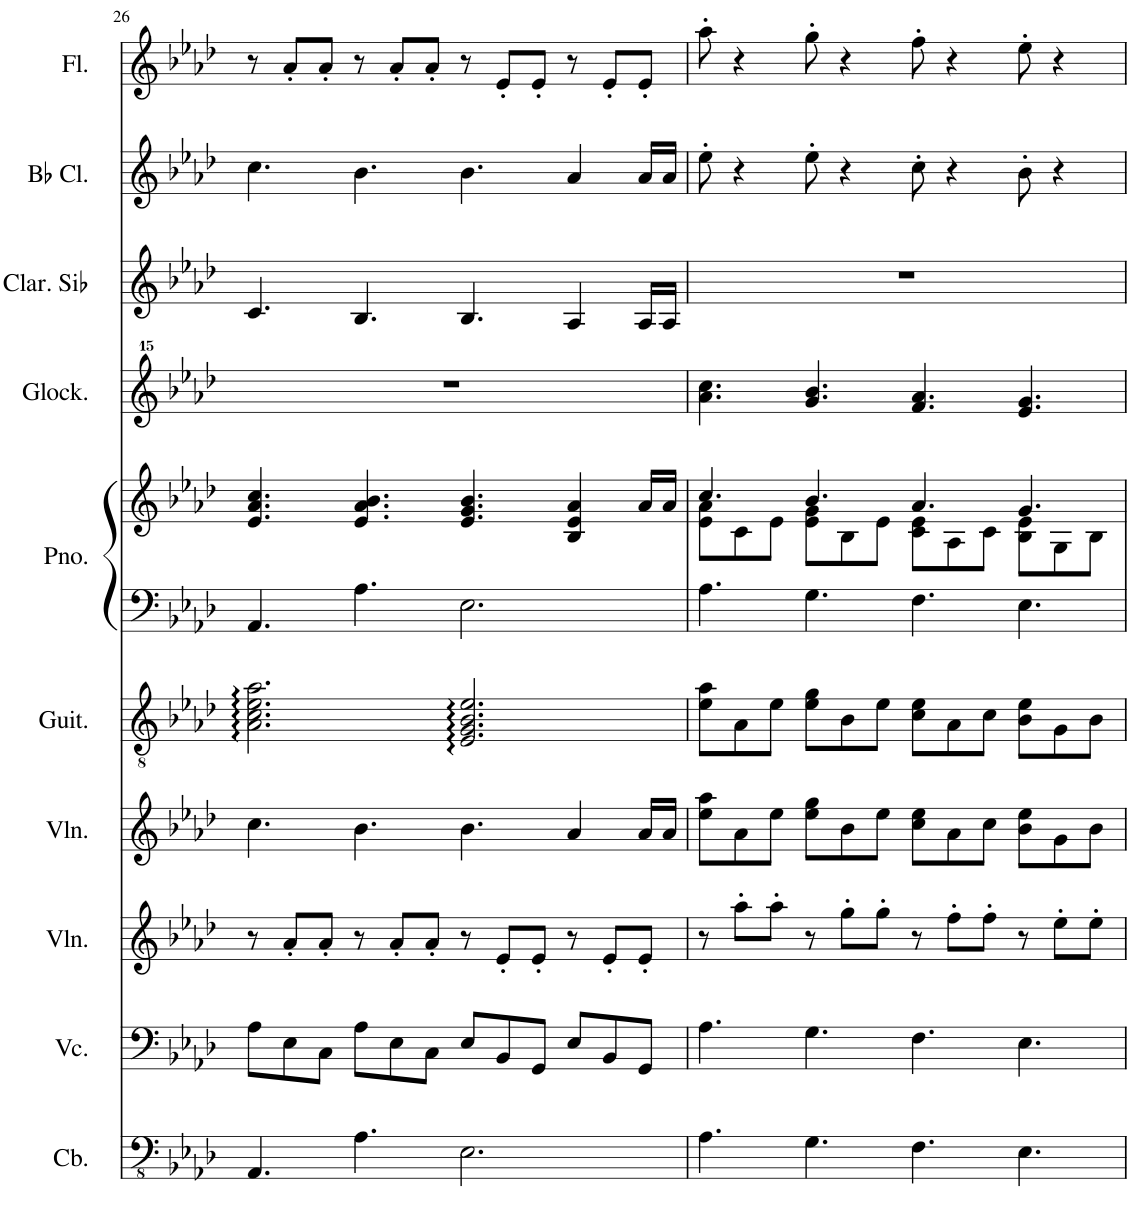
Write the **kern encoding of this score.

**kern	**kern	**kern	**kern	**kern	**kern	**kern	**kern	**kern	**kern	**kern
*part10	*part9	*part8	*part7	*part6	*part5	*part5	*part4	*part3	*part2	*part1
*staff11	*staff10	*staff9	*staff8	*staff7	*staff6	*staff5	*staff4	*staff3	*staff2	*staff1
*I"Contrabass	*I"Violoncello	*I"Violin	*I"Violin	*I"Acoustic Guitar	*I"Piano	*	*I"Glockenspiel	*I"Clarinette en Sib	*I"Bb Clarinet	*I"Flute
*I'Cb.	*I'Vc.	*I'Vln.	*I'Vln.	*I'Guit.	*I'Pno.	*	*I'Glock.	*I'Clar. Sib	*I'Bb Cl.	*I'Fl.
!!LO:PB:g=z
*clefFv4	*clefF4	*clefG2	*clefG2	*clefGv2	*clefF4	*clefG2	*clefG^^2	*clefG2	*clefG2	*clefG2
*ITrd7c12	*	*	*	*	*	*	*	*ITrd1c2	*ITrd1c2	*
*k[b-e-a-d-]	*k[b-e-a-d-]	*k[b-e-a-d-]	*k[b-e-a-d-]	*k[b-e-a-d-]	*k[b-e-a-d-]	*k[b-e-a-d-]	*k[b-e-a-d-]	*k[b-e-a-d-]	*k[b-e-a-d-]	*k[b-e-a-d-]
*M12/8	*M12/8	*M12/8	*M12/8	*M12/8	*M12/8	*M12/8	*M12/8	*M12/8	*M12/8	*M12/8
=26	=26	=26	=26	=26	=26	=26	=26	=26	=26	=26
4.AAA-/	8A-\L	8r	4.cc\	2.A-\ 2.c\ 2.e-\ 2.a-\	4.AA-/	4.e-/ 4.a-/ 4.cc/	1.r	4.c/	4.cc\	8r
.	8E-\	8a-'/L	.	.	.	.	.	.	.	8a-'/L
.	8C\J	8a-'/J	.	.	.	.	.	.	.	8a-'/J
4.AA-\	8A-\L	8r	4.b-\	.	4.A-\	4.e-/ 4.a-/ 4.b-/	.	4.B-/	4.b-\	8r
.	8E-\	8a-'/L	.	.	.	.	.	.	.	8a-'/L
.	8C\J	8a-'/J	.	.	.	.	.	.	.	8a-'/J
2.EE-\	8E-/L	8r	4.b-\	2.E-/ 2.G/ 2.B-/ 2.e-/	2.E-\	4.e-/ 4.g/ 4.b-/	.	4.B-/	4.b-\	8r
.	8BB-/	8e-'/L	.	.	.	.	.	.	.	8e-'/L
.	8GG/J	8e-'/J	.	.	.	.	.	.	.	8e-'/J
.	8E-/L	8r	4a-/	.	.	4B-/ 4e-/ 4a-/	.	4A-/	4a-/	8r
.	8BB-/	8e-'/L	.	.	.	.	.	.	.	8e-'/L
.	8GG/J	8e-'/J	16a-/LL	.	.	16a-/LL	.	16A-/LL	16a-/LL	8e-'/J
.	.	.	16a-/JJ	.	.	16a-/JJ	.	16A-/JJ	16a-/JJ	.
=27	=27	=27	=27	=27	=27	=27	=27	=27	=27	=27
*	*	*	*	*	*	*^	*	*	*	*
4.AA-\	4.A-\	8r	8ee-\ 8aa-\L	8e-\ 8a-\L	4.A-\	4.cc/	8e-\ 8a-\L	4.aaa-\ 4.cccc\	1.r	8ee-'\	8aa-'\
.	.	8aa-'\L	8a-\	8A-\	.	.	8c\	.	.	4r	4r
.	.	8aa-'\J	8ee-\J	8e-\J	.	.	8e-\J	.	.	.	.
4.GG\	4.G\	8r	8ee-\ 8gg\L	8e-\ 8g\L	4.G\	4.b-/	8e-\ 8g\L	4.ggg/ 4.bbb-/	.	8ee-'\	8gg'\
.	.	8gg'\L	8b-\	8B-\	.	.	8B-\	.	.	4r	4r
.	.	8gg'\J	8ee-\J	8e-\J	.	.	8e-\J	.	.	.	.
4.FF\	4.F\	8r	8cc\ 8ee-\L	8c\ 8e-\L	4.F\	4.a-/	8c\ 8e-\L	4.fff/ 4.aaa-/	.	8cc'\	8ff'\
.	.	8ff'\L	8a-\	8A-\	.	.	8A-\	.	.	4r	4r
.	.	8ff'\J	8cc\J	8c\J	.	.	8c\J	.	.	.	.
4.EE-\	4.E-\	8r	8b-\ 8ee-\L	8B-\ 8e-\L	4.E-\	4.g/	8B-\ 8e-\L	4.eee-/ 4.ggg/	.	8b-'\	8ee-'\
.	.	8ee-'\L	8g\	8G\	.	.	8G\	.	.	4r	4r
.	.	8ee-'\J	8b-\J	8B-\J	.	.	8B-\J	.	.	.	.
*	*	*	*	*	*	*v	*v	*	*	*	*
=	=	=	=	=	=	=	=	=	=	=
*-	*-	*-	*-	*-	*-	*-	*-	*-	*-	*-
